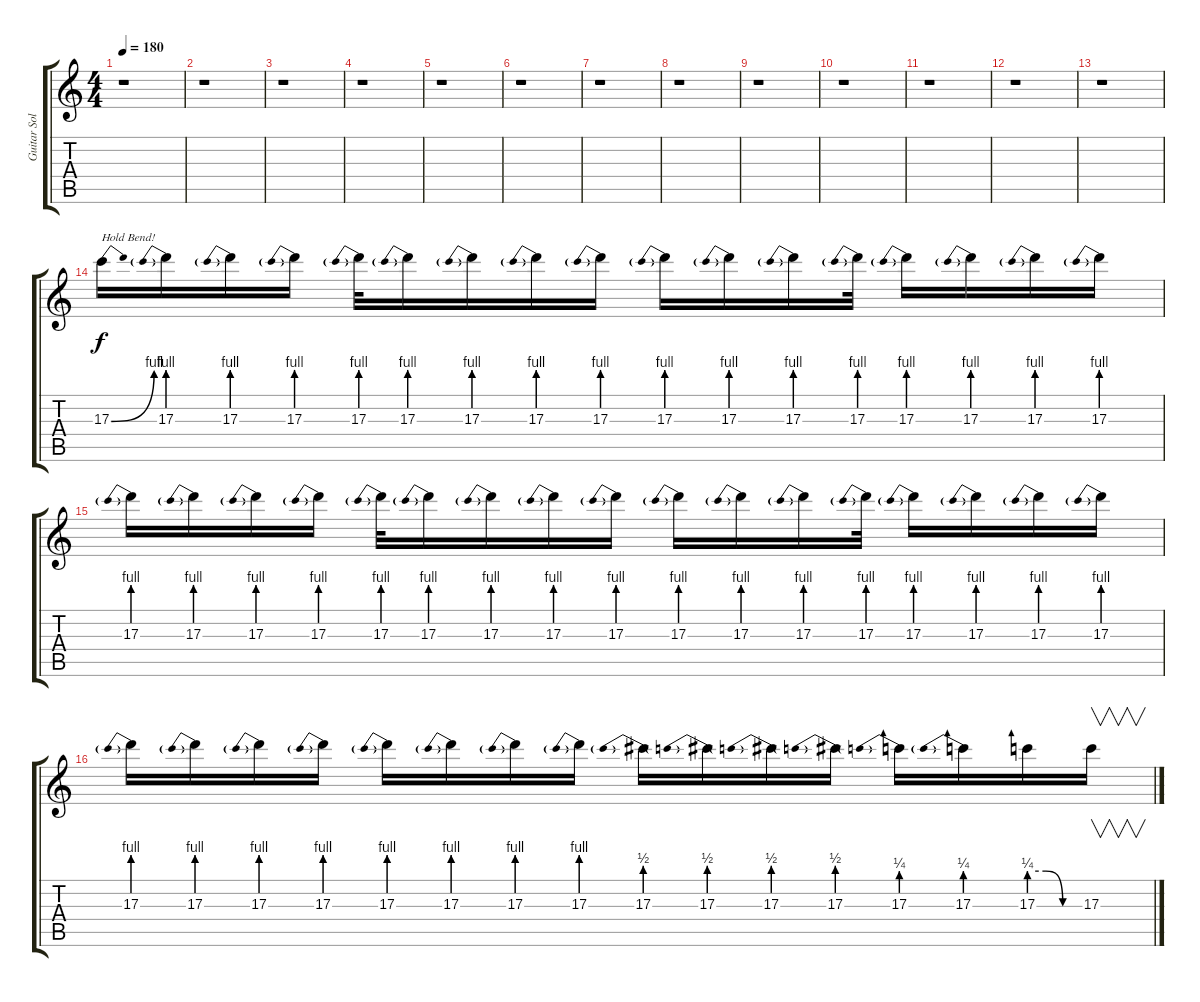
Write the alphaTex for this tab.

\track ("Guitar Solo" "Guitar Sol") {instrument distortionguitar}
\staff {score tabs}
\tuning (E4 B3 G3 D3 A2 E2) {hide}
\ts (4 4)
\tempo 180
\clef g2
\ks c
r.1{dy f} |
r.1 |
r.1 |
r.1 |
r.1 |
r.1 |
r.1 |
r.1 |
r.1 |
r.1 |
r.1 |
r.1 |
r.1 |
17.3{be (bend 0 0 60 4)}.16{txt "Hold Bend!"} 17.3{be (prebend 0 4 60 4)}.16 17.3{be (prebend 0 4 60 4)}.16 17.3{be (prebend 0 4 60 4)}.16 17.3{be (prebend 0 4 60 4)}.32 17.3{be (prebend 0 4 60 4)}.16 17.3{be (prebend 0 4 60 4)}.16 17.3{be (prebend 0 4 60 4)}.16 17.3{be (prebend 0 4 60 4)}.16 17.3{be (prebend 0 4 60 4)}.16 17.3{be (prebend 0 4 60 4)}.16 17.3{be (prebend 0 4 60 4)}.16 17.3{be (prebend 0 4 60 4)}.32 17.3{be (prebend 0 4 60 4)}.16 17.3{be (prebend 0 4 60 4)}.16 17.3{be (prebend 0 4 60 4)}.16 17.3{be (prebend 0 4 60 4)}.16 |
17.3{be (prebend 0 4 60 4)}.16 17.3{be (prebend 0 4 60 4)}.16 17.3{be (prebend 0 4 60 4)}.16 17.3{be (prebend 0 4 60 4)}.16 17.3{be (prebend 0 4 60 4)}.32 17.3{be (prebend 0 4 60 4)}.16 17.3{be (prebend 0 4 60 4)}.16 17.3{be (prebend 0 4 60 4)}.16 17.3{be (prebend 0 4 60 4)}.16 17.3{be (prebend 0 4 60 4)}.16 17.3{be (prebend 0 4 60 4)}.16 17.3{be (prebend 0 4 60 4)}.16 17.3{be (prebend 0 4 60 4)}.32 17.3{be (prebend 0 4 60 4)}.16 17.3{be (prebend 0 4 60 4)}.16 17.3{be (prebend 0 4 60 4)}.16 17.3{be (prebend 0 4 60 4)}.16 |
17.3{be (prebend 0 4 60 4)}.16 17.3{be (prebend 0 4 60 4)}.16 17.3{be (prebend 0 4 60 4)}.16 17.3{be (prebend 0 4 60 4)}.16 17.3{be (prebend 0 4 60 4)}.16 17.3{be (prebend 0 4 60 4)}.16 17.3{be (prebend 0 4 60 4)}.16 17.3{be (prebend 0 4 60 4)}.16 17.3{be (prebend 0 2 60 2)}.16 17.3{be (prebend 0 2 60 2)}.16 17.3{be (prebend 0 2 60 2)}.16 17.3{be (prebend 0 2 60 2)}.16 17.3{be (prebend 0 1 60 1)}.16 17.3{be (prebend 0 1 60 1)}.16 17.3{be (custom 0 1 20 1 40 0 60 0)}.16 17.3.16{v}
